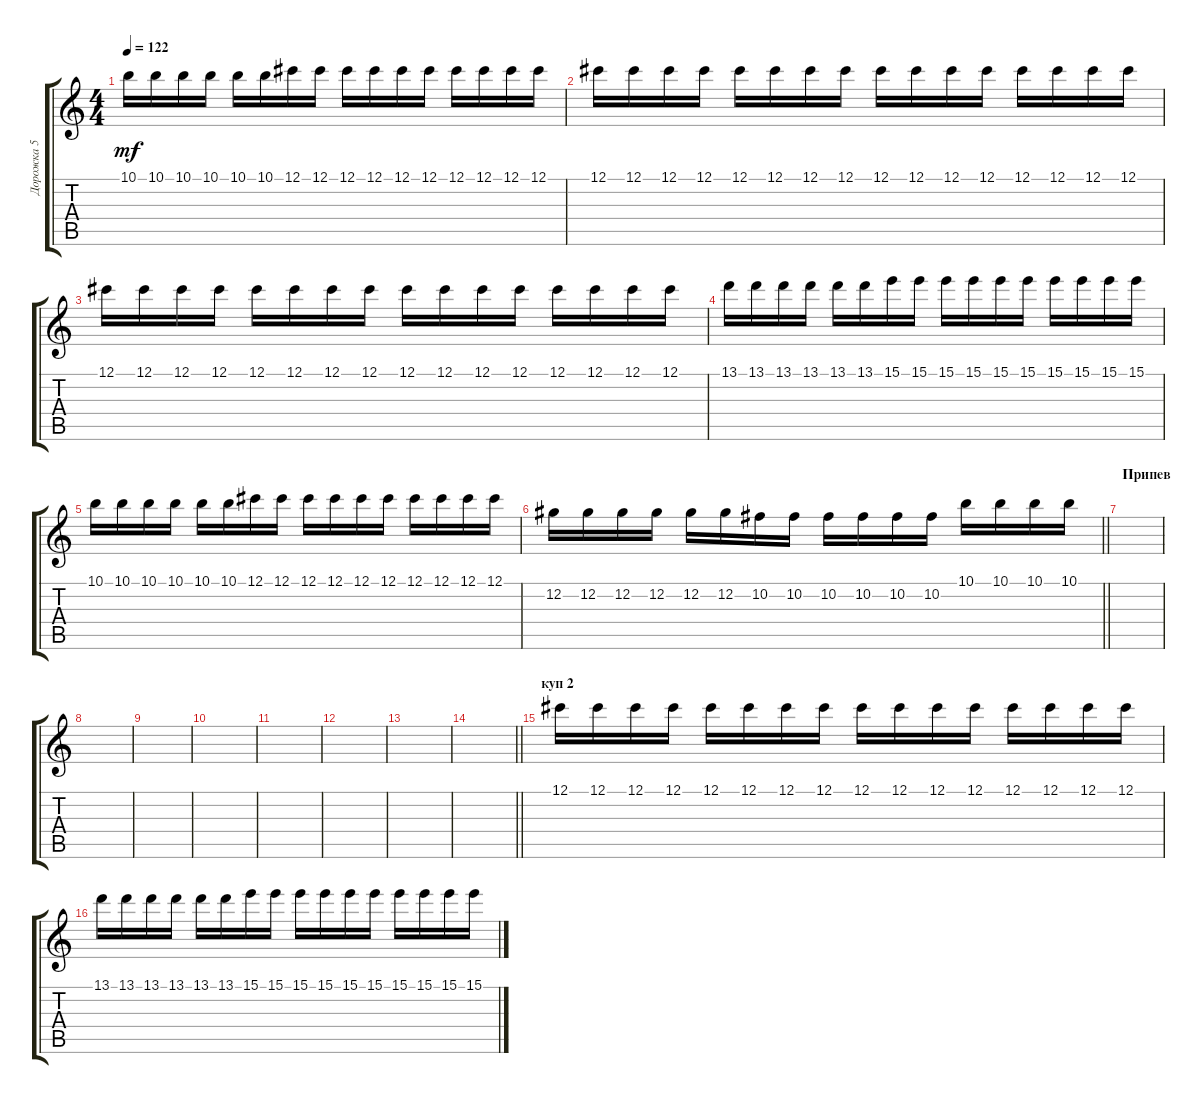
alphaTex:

\track ("Дорожка 5" "Дорожка 5") {instrument overdrivenguitar}
\staff {score tabs}
\tuning (Db4 Ab3 E3 B2 Gb2 B1) {hide}
\ts (4 4)
\tempo 122
\clef g2
\ks c
10.1.16{dy mf} 10.1.16 10.1.16 10.1.16 10.1.16 10.1.16 12.1.16 12.1.16 12.1.16 12.1.16 12.1.16 12.1.16 12.1.16 12.1.16 12.1.16 12.1.16 |
12.1.16 12.1.16 12.1.16 12.1.16 12.1.16 12.1.16 12.1.16 12.1.16 12.1.16 12.1.16 12.1.16 12.1.16 12.1.16 12.1.16 12.1.16 12.1.16 |
12.1.16 12.1.16 12.1.16 12.1.16 12.1.16 12.1.16 12.1.16 12.1.16 12.1.16 12.1.16 12.1.16 12.1.16 12.1.16 12.1.16 12.1.16 12.1.16 |
13.1.16 13.1.16 13.1.16 13.1.16 13.1.16 13.1.16 15.1.16 15.1.16 15.1.16 15.1.16 15.1.16 15.1.16 15.1.16 15.1.16 15.1.16 15.1.16 |
10.1.16 10.1.16 10.1.16 10.1.16 10.1.16 10.1.16 12.1.16 12.1.16 12.1.16 12.1.16 12.1.16 12.1.16 12.1.16 12.1.16 12.1.16 12.1.16 |
\barLineRight lightlight
12.2.16 12.2.16 12.2.16 12.2.16 12.2.16 12.2.16 10.2.16 10.2.16 10.2.16 10.2.16 10.2.16 10.2.16 10.1.16 10.1.16 10.1.16 10.1.16 |
\section ("" "Припев")
|
|
|
|
|
|
|
\barLineRight lightlight
|
\section ("" "куп 2")
12.1.16 12.1.16 12.1.16 12.1.16 12.1.16 12.1.16 12.1.16 12.1.16 12.1.16 12.1.16 12.1.16 12.1.16 12.1.16 12.1.16 12.1.16 12.1.16 |
13.1.16 13.1.16 13.1.16 13.1.16 13.1.16 13.1.16 15.1.16 15.1.16 15.1.16 15.1.16 15.1.16 15.1.16 15.1.16 15.1.16 15.1.16 15.1.16
